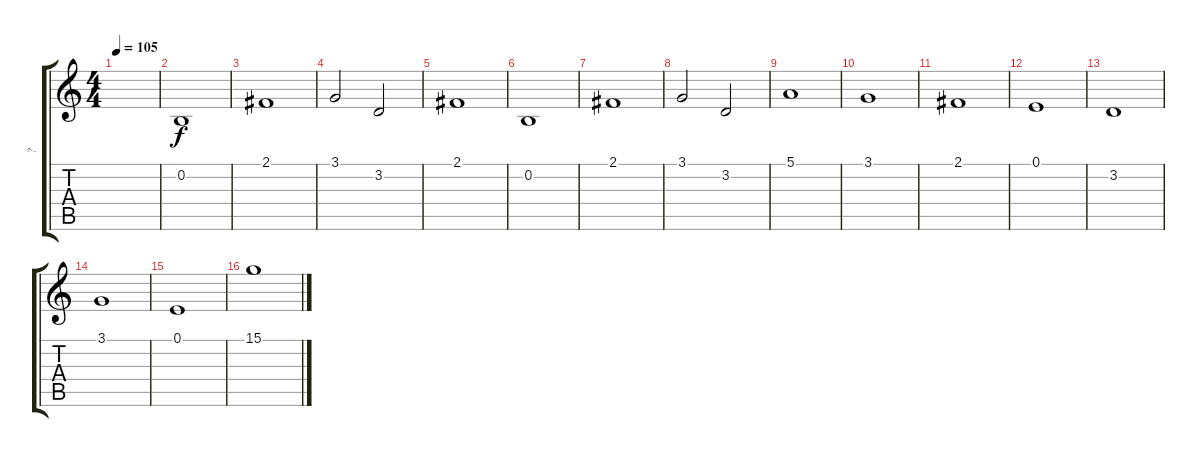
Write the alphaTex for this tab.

\track ("?" "?") {instrument glockenspiel}
\staff {score tabs}
\tuning (E4 B3 G3 D3 A2 E2) {hide}
\ts (4 4)
\tempo 105
\clef g2
\ks c
|
0.2.1 |
2.1.1 |
3.1.2 3.2.2 |
2.1.1 |
0.2.1 |
2.1.1 |
3.1.2 3.2.2 |
5.1.1 |
3.1.1 |
2.1.1 |
0.1.1 |
3.2.1 |
3.1.1 |
0.1.1 |
15.1.1
